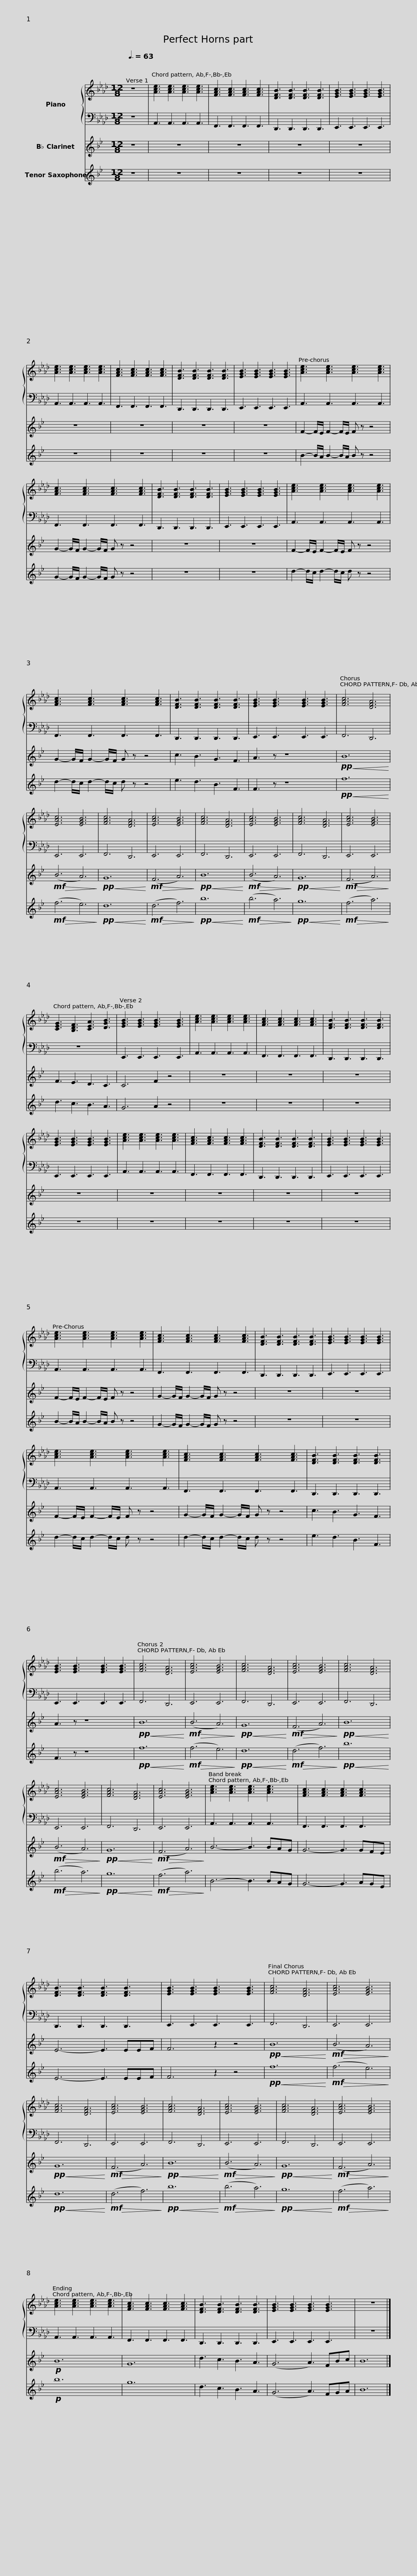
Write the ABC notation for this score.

X:1
%%score { 1 | 2 } 3 4
L:1/8
Q:3/8=63
M:12/8
I:linebreak $
K:Ab
V:1 treble
V:2 bass
V:3 treble transpose=-2
V:4 treble transpose=-14
V:1
 z12 | [Ace]3 [Ace]3 [Ace]3 [Ace]3 | [FAc]3 [FAc]3 [FAc]3 [FAc]3 | [DFB]3 [DFB]3 [DFB]3 [DFB]3 | [EGB]3 [EGB]3 [EGB]3 [EGB]3 |$ %5
 [Ace]3 [Ace]3 [Ace]3 [Ace]3 | [FAc]3 [FAc]3 [FAc]3 [FAc]3 | [DFB]3 [DFB]3 [DFB]3 [DFB]3 | [EGB]3 [EGB]3 [EGB]3 [EGB]3 | [Ace]3 [Ace]3 [Ace]3 [Ace]3 |$ %10
 [FAc]3 [FAc]3 [FAc]3 [FAc]3 | [DFB]3 [DFB]3 [DFB]3 [DFB]3 | [EGB]3 [EGB]3 [EGB]3 [EGB]3 | [Ace]3 [Ace]3 [Ace]3 [Ace]3 |$ [FAc]3 [FAc]3 [FAc]3 [FAc]3 | %15
 [DFB]3 [DFB]3 [DFB]3 [DFB]3 | [EGB]3 [EGB]3 [EGB]3 [EGB]3 | [FAc]6 [DFA]6 | [EAc]6 [EGB]6 | [FAc]6 [DFA]6 |$ %20
 [EAc]6 [EGB]6 | [FAc]6 [DFA]6 | [EAc]6 [EGB]6 | [FAc]6 [DFA]6 | [EAc]6 [EGB]6 | %25
 [CEG]3 [B,DF]3 [CEA]3 [DGB]3 | [EGB]3 [EGB]3 [EGB]3 [EGB]3 |$ [Ace]3 [Ace]3 [Ace]3 [Ace]3 | [FAc]3 [FAc]3 [FAc]3 [FAc]3 | [DFB]3 [DFB]3 [DFB]3 [DFB]3 | %30
 [EGB]3 [EGB]3 [EGB]3 [EGB]3 | [Ace]3 [Ace]3 [Ace]3 [Ace]3 | [FAc]3 [FAc]3 [FAc]3 [FAc]3 |$ [DFB]3 [DFB]3 [DFB]3 [DFB]3 | [EGB]3 [EGB]3 [EGB]3 [EGB]3 | %35
 [Ace]3 [Ace]3 [Ace]3 [Ace]3 | [FAc]3 [FAc]3 [FAc]3 [FAc]3 |$ [DFB]3 [DFB]3 [DFB]3 [DFB]3 | [EGB]3 [EGB]3 [EGB]3 [EGB]3 | [Ace]3 [Ace]3 [Ace]3 [Ace]3 | %40
 [FAc]3 [FAc]3 [FAc]3 [FAc]3 |$ [DFB]3 [DFB]3 [DFB]3 [DFB]3 | [EGB]3 [EGB]3 [EGB]3 [EGB]3 | [FAc]6 [DFA]6 | [EAc]6 [EGB]6 | %45
 [FAc]6 [DFA]6 | [EAc]6 [EGB]6 | [FAc]6 [DFA]6 | [EAc]6 [EGB]6 |$ [FAc]6 [DFA]6 | %50
 [EAc]6 [EGB]6 | [Ace]3 [Ace]3 [Ace]3 [Ace]3 | [FAc]3 [FAc]3 [FAc]3 [FAc]3 | [DFB]3 [DFB]3 [DFB]3 [DFB]3 | [EGB]3 [EGB]3 [EGB]3 [EGB]3 |$ %55
 [FAc]6 [DFA]6 | [EAc]6 [EGB]6 | [FAc]6 [DFA]6 | [EAc]6 [EGB]6 | [FAc]6 [DFA]6 | %60
 [EAc]6 [EGB]6 | [FAc]6 [DFA]6 | [EAc]6 [EGB]6 | [Ace]3 [Ace]3 [Ace]3 [Ace]3 |$ [FAc]3 [FAc]3 [FAc]3 [FAc]3 | %65
 [DFB]3 [DFB]3 [DFB]3 [DFB]3 | [EGB]3 [EGB]3 [EGB]3 [EGB]3 | z12 |] %68
V:2
 z12 | A,,3 A,,3 A,,3 A,,3 | F,,3 F,,3 F,,3 F,,3 | D,,3 D,,3 D,,3 D,,3 | E,,3 E,,3 E,,3 E,,3 |$ %5
 A,,3 A,,3 A,,3 A,,3 | F,,3 F,,3 F,,3 F,,3 | D,,3 D,,3 D,,3 D,,3 | E,,3 E,,3 E,,3 E,,3 | A,,3 A,,3 A,,3 A,,3 |$ %10
 F,,3 F,,3 F,,3 F,,3 | D,,3 D,,3 D,,3 D,,3 | E,,3 E,,3 E,,3 E,,3 | A,,3 A,,3 A,,3 A,,3 |$ F,,3 F,,3 F,,3 F,,3 | %15
 D,,3 D,,3 D,,3 D,,3 | E,,3 E,,3 E,,3 E,,3 | F,,6 D,,6 | E,,6 E,,6 | F,,6 D,,6 |$ %20
 E,,6 E,,6 | F,,6 D,,6 | E,,6 E,,6 | F,,6 D,,6 | E,,6 E,,6 | %25
 z12 | E,,3 E,,3 E,,3 E,,3 |$ A,,3 A,,3 A,,3 A,,3 | F,,3 F,,3 F,,3 F,,3 | D,,3 D,,3 D,,3 D,,3 | %30
 E,,3 E,,3 E,,3 E,,3 | A,,3 A,,3 A,,3 A,,3 | F,,3 F,,3 F,,3 F,,3 |$ D,,3 D,,3 D,,3 D,,3 | E,,3 E,,3 E,,3 E,,3 | %35
 A,,3 A,,3 A,,3 A,,3 | F,,3 F,,3 F,,3 F,,3 |$ D,,3 D,,3 D,,3 D,,3 | E,,3 E,,3 E,,3 E,,3 | A,,3 A,,3 A,,3 A,,3 | %40
 F,,3 F,,3 F,,3 F,,3 |$ D,,3 D,,3 D,,3 D,,3 | E,,3 E,,3 E,,3 E,,3 | F,,6 D,,6 | E,,6 E,,6 | %45
 F,,6 D,,6 | E,,6 E,,6 | F,,6 D,,6 | E,,6 E,,6 |$ F,,6 D,,6 | %50
 E,,6 E,,6 | A,,3 A,,3 A,,3 A,,3 | F,,3 F,,3 F,,3 F,,3 | D,,3 D,,3 D,,3 D,,3 | E,,3 E,,3 E,,3 E,,3 |$ %55
 F,,6 D,,6 | E,,6 E,,6 | F,,6 D,,6 | E,,6 E,,6 | F,,6 D,,6 | %60
 E,,6 E,,6 | F,,6 D,,6 | E,,6 E,,6 | A,,3 A,,3 A,,3 A,,3 |$ F,,3 F,,3 F,,3 F,,3 | %65
 D,,3 D,,3 D,,3 D,,3 | E,,3 E,,3 E,,3 E,,3 | z12 |] %68
V:3
[K:Bb] z12 | z12 | z12 | z12 | z12 |$ %5
 z12 | z12 | z12 | z12 | F2- F/E/ F2- F/E/ F z z4 |$ %10
 G2- G/F/ G2- G/F/ G z z4 | z12 | z12 | F2- F/E/ F2- F/E/ F z z4 |$ G2- G/F/ G2- G/F/ G z z4 | %15
 c3 B3 G3 F3 | A3 z z8 |!pp!!<(! B12!<)! |!mf!!>(! (B6 A6)!>)! |!pp!!<(! G12!<)! |$ %20
!mf!!>(! (F6 A6)!>)! |!pp!!<(! B12!<)! |!mf!!>(! (B6 A6)!>)! |!pp!!<(! G12!<)! |!mf!!>(! (F6 A6)!>)! | %25
 F3 E3 D3 C3 | C6 F2 z4 |$ z12 | z12 | z12 | %30
 z12 | z12 | z12 |$ z12 | z12 | %35
 F2- F/E/ F2- F/E/ F z z4 | G2- G/F/ G2- G/F/ G z z4 |$ z12 | z12 | F2- F/E/ F2- F/E/ F z z4 | %40
 G2- G/F/ G2- G/F/ G z z4 |$ c3 B3 G3 F3 | A3 z z8 |!pp!!<(! B12!<)! |!mf!!>(! (B6 A6)!>)! | %45
!pp!!<(! G12!<)! |!mf!!>(! (F6 A6)!>)! |!pp!!<(! B12!<)! |!mf!!>(! (B6 A6)!>)! |$!pp!!<(! G12!<)! | %50
!mf!!>(! (F6 A6)!>)! | B6- B3 BAG | G6- G3 GFE | E6- E3 EEF | F6 z2 z4 |$ %55
!pp!!<(! B12!<)! |!mf!!>(! (B6 A6)!>)! |!pp!!<(! G12!<)! |!mf!!>(! (F6 A6)!>)! |!pp!!<(! B12!<)! | %60
!mf!!>(! (B6 A6)!>)! |!pp!!<(! G12!<)! |!mf!!>(! (F6 A6)!>)! |!p! B12 |$ G12 | %65
 d3 c3 B3 A3 | (G6 A3) FBc | B12 |] %68
V:4
[K:Bb] z12 | z12 | z12 | z12 | z12 |$ %5
 z12 | z12 | z12 | z12 | B2- B/A/ B2- B/A/ B z z4 |$ %10
 G2- G/F/ G2- G/F/ G z z4 | z12 | z12 | d2- d/c/ d2- d/c/ d z z4 |$ d2- d/c/ d2- d/c/ d z z4 | %15
 e3 d3 B3 F3 | F3 z z8 |!pp!!<(! f12!<)! |!mf!!>(! (f6 e6)!>)! |!pp!!<(! d12!<)! |$ %20
!mf!!>(! (d6 f6)!>)! |!pp!!<(! b12!<)! |!mf!!>(! (b6 a6)!>)! |!pp!!<(! g12!<)! |!mf!!>(! (f6 a6)!>)! | %25
 d3 c3 B3 A3 | G6 A2 z4 |$ z12 | z12 | z12 | %30
 z12 | z12 | z12 |$ z12 | z12 | %35
 B2- B/A/ B2- B/A/ B z z4 | G2- G/F/ G2- G/F/ G z z4 |$ z12 | z12 | d2- d/c/ d2- d/c/ d z z4 | %40
 d2- d/c/ d2- d/c/ d z z4 |$ e3 d3 B3 F3 | F3 z z8 |!pp!!<(! f12!<)! |!mf!!>(! (f6 e6)!>)! | %45
!pp!!<(! d12!<)! |!mf!!>(! (d6 f6)!>)! |!pp!!<(! b12!<)! |!mf!!>(! (b6 a6)!>)! |$!pp!!<(! g12!<)! | %50
!mf!!>(! (f6 a6)!>)! | B6- B3 BAG | G6- G3 AGE | E6- E3 EEF | F6 z2 z4 |$ %55
!pp!!<(! f12!<)! |!mf!!>(! (f6 e6)!>)! |!pp!!<(! d12!<)! |!mf!!>(! (d6 f6)!>)! |!pp!!<(! b12!<)! | %60
!mf!!>(! (b6 a6)!>)! |!pp!!<(! g12!<)! |!mf!!>(! (f6 a6)!>)! |!p! b12 |$ g12 | %65
 d3 c3 B3 A3 | (G6 A3) FGA | B12 |] %68
